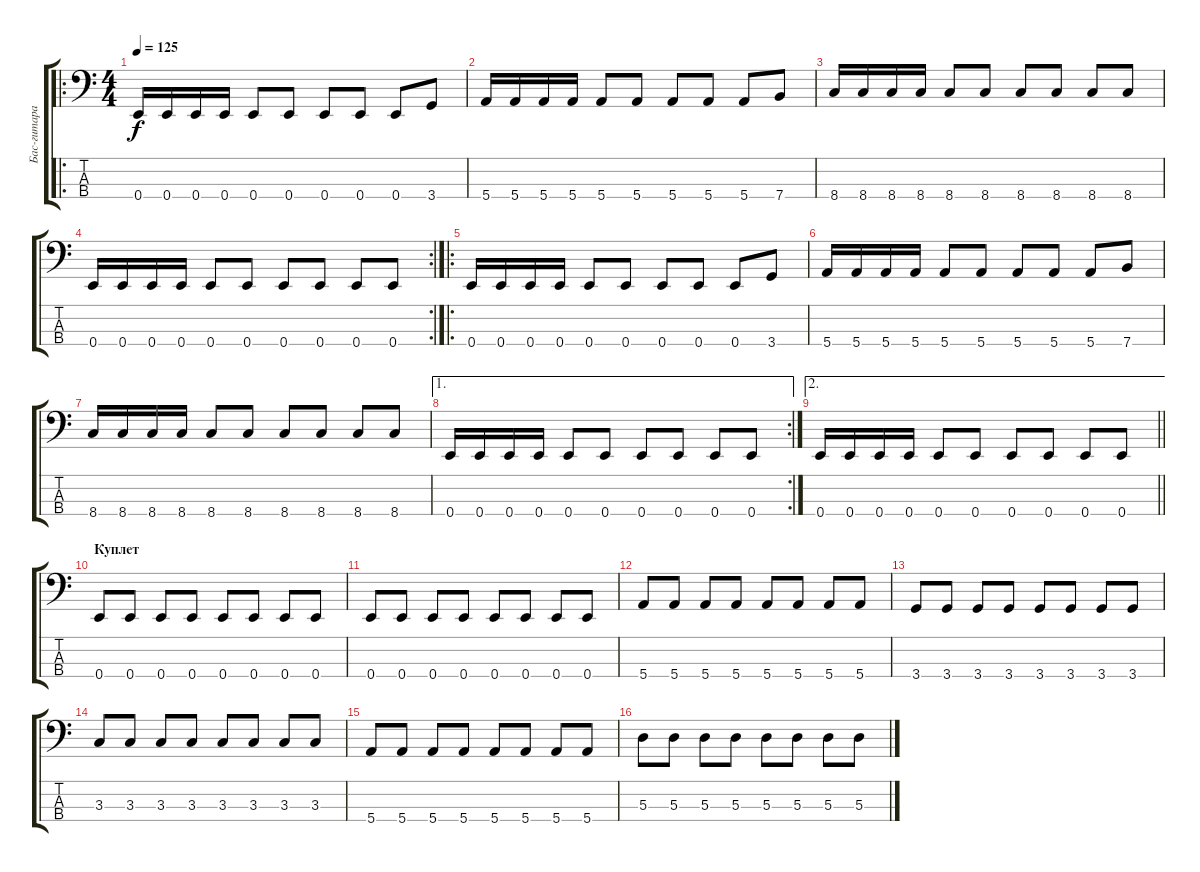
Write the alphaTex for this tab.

\track ("Бас-гитара" "Бас-гитара") {instrument electricbassfinger}
\staff {score tabs}
\tuning (G2 D2 A1 E1) {hide}
\ro
\ts (4 4)
\tempo 125
\clef f4
\ks c
0.4.16{dy f instrument electricbassfinger} 0.4.16 0.4.16 0.4.16 0.4.8 0.4.8 0.4.8 0.4.8 0.4.8 3.4.8 |
5.4.16 5.4.16 5.4.16 5.4.16 5.4.8 5.4.8 5.4.8 5.4.8 5.4.8 7.4.8 |
8.4.16 8.4.16 8.4.16 8.4.16 8.4.8 8.4.8 8.4.8 8.4.8 8.4.8 8.4.8 |
\rc 2
0.4.16 0.4.16 0.4.16 0.4.16 0.4.8 0.4.8 0.4.8 0.4.8 0.4.8 0.4.8 |
\ro
0.4.16 0.4.16 0.4.16 0.4.16 0.4.8 0.4.8 0.4.8 0.4.8 0.4.8 3.4.8 |
5.4.16 5.4.16 5.4.16 5.4.16 5.4.8 5.4.8 5.4.8 5.4.8 5.4.8 7.4.8 |
8.4.16 8.4.16 8.4.16 8.4.16 8.4.8 8.4.8 8.4.8 8.4.8 8.4.8 8.4.8 |
\ae 1
\rc 2
0.4.16 0.4.16 0.4.16 0.4.16 0.4.8 0.4.8 0.4.8 0.4.8 0.4.8 0.4.8 |
\ae 2
\barLineRight lightlight
0.4.16 0.4.16 0.4.16 0.4.16 0.4.8 0.4.8 0.4.8 0.4.8 0.4.8 0.4.8 |
\section ("" "Куплет")
0.4.8 0.4.8 0.4.8 0.4.8 0.4.8 0.4.8 0.4.8 0.4.8 |
0.4.8 0.4.8 0.4.8 0.4.8 0.4.8 0.4.8 0.4.8 0.4.8 |
5.4.8 5.4.8 5.4.8 5.4.8 5.4.8 5.4.8 5.4.8 5.4.8 |
3.4.8 3.4.8 3.4.8 3.4.8 3.4.8 3.4.8 3.4.8 3.4.8 |
3.3.8 3.3.8 3.3.8 3.3.8 3.3.8 3.3.8 3.3.8 3.3.8 |
5.4.8 5.4.8 5.4.8 5.4.8 5.4.8 5.4.8 5.4.8 5.4.8 |
5.3.8 5.3.8 5.3.8 5.3.8 5.3.8 5.3.8 5.3.8 5.3.8
